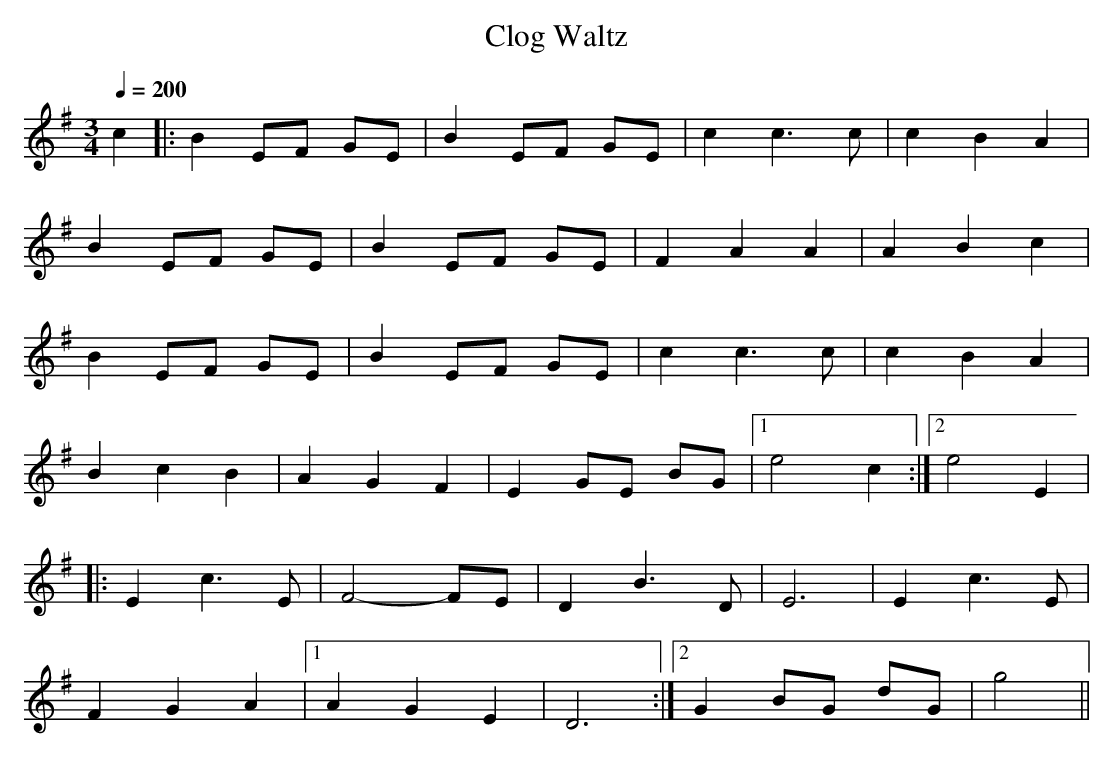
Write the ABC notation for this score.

X:1
T:Clog Waltz
L:1/8
M:3/4
Q:1/4=200
K:Gmaj
c2|:\
B2 EF GE| B2 EF GE| c2 c3 c| c2B2A2|
B2 EF GE| B2 EF GE| F2 A2 A2| A2B2c2|
B2 EF GE| B2 EF GE| c2 c3 c| c2B2A2|
B2c2B2| A2G2F2| E2 GE BG|1 e4 c2:|2 e4 E2|
|:E2c3E| F4-FE| D2B3D|E6| E2 c3E|
F2G2A2|1 A2G2E2| D6 :|2 G2 BG dG| g4 ||
